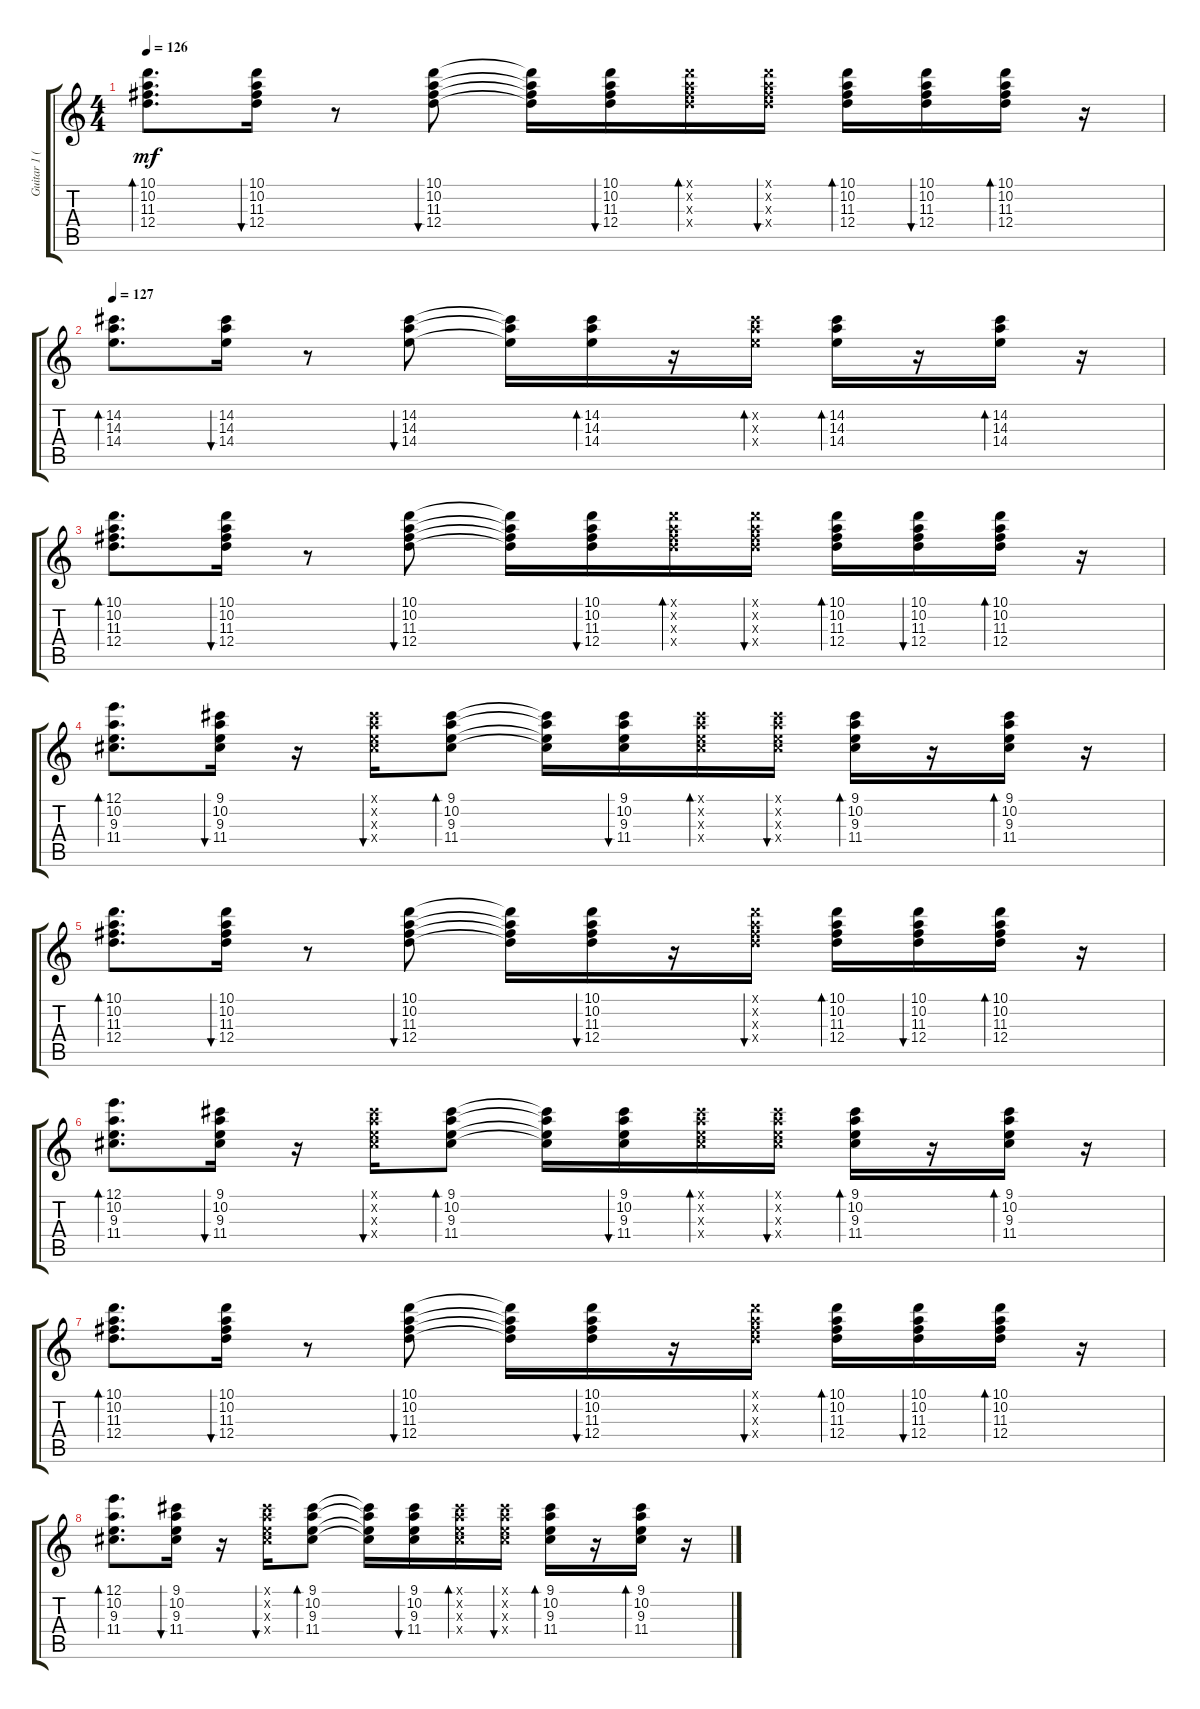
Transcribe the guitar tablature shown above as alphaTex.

\track ("Guitar 1 (Jesse Ed Davis)" "Guitar 1 (") {instrument electricguitarjazz}
\staff {score tabs}
\tuning (E4 B3 G3 D3 A2 E2) {hide}
\ts (4 4)
\tempo 126
\clef g2
\ks c
(10.1 10.2 11.3 12.4).8{d bd 60 dy mf} (10.1 10.2 11.3 12.4).16{bu 60} r.8 (10.1 10.2 11.3 12.4).8{bu 60} (10.1{t} 10.2{t} 11.3{t} 12.4{t}).16 (10.1 10.2 11.3 12.4).16{bu 60} (10.1{x} 10.2{x} 11.3{x} 12.4{x}).16{bd 60} (10.1{x} 10.2{x} 11.3{x} 12.4{x}).16{bu 60} (10.1 10.2 11.3 12.4).16{bd 60} (10.1 10.2 11.3 12.4).16{bu 60} (10.1 10.2 11.3 12.4).16{bd 60} r.16 |
\tempo 127
(14.2 14.3 14.4).8{d bd 60} (14.2 14.3 14.4).16{bu 60} r.8 (14.2 14.3 14.4).8{bu 60} (14.2{t} 14.3{t} 14.4{t}).16 (14.2 14.3 14.4).16{bd 60} r.16 (14.2{x} 14.3{x} 14.4{x}).16{bd 60} (14.2 14.3 14.4).16{bd 60} r.16 (14.2 14.3 14.4).16{bd 60} r.16 |
(10.1 10.2 11.3 12.4).8{d bd 60} (10.1 10.2 11.3 12.4).16{bu 60} r.8 (10.1 10.2 11.3 12.4).8{bu 60} (10.1{t} 10.2{t} 11.3{t} 12.4{t}).16 (10.1 10.2 11.3 12.4).16{bu 60} (10.1{x} 10.2{x} 11.3{x} 12.4{x}).16{bd 60} (10.1{x} 10.2{x} 11.3{x} 12.4{x}).16{bu 60} (10.1 10.2 11.3 12.4).16{bd 60} (10.1 10.2 11.3 12.4).16{bu 60} (10.1 10.2 11.3 12.4).16{bd 60} r.16 |
(12.1 10.2 9.3 11.4).8{d bd 60} (9.1 10.2 9.3 11.4).16{bu 60} r.16 (9.1{x} 10.2{x} 9.3{x} 11.4{x}).16{bu 60} (9.1 10.2 9.3 11.4).8{bd 60} (9.1{t} 10.2{t} 9.3{t} 11.4{t}).16 (9.1 10.2 9.3 11.4).16{bu 60} (9.1{x} 10.2{x} 9.3{x} 11.4{x}).16{bd 60} (9.1{x} 10.2{x} 9.3{x} 11.4{x}).16{bu 60} (9.1 10.2 9.3 11.4).16{bd 60} r.16 (9.1 10.2 9.3 11.4).16{bd 60} r.16 |
(10.1 10.2 11.3 12.4).8{d bd 60} (10.1 10.2 11.3 12.4).16{bu 60} r.8 (10.1 10.2 11.3 12.4).8{bu 60} (10.1{t} 10.2{t} 11.3{t} 12.4{t}).16 (10.1 10.2 11.3 12.4).16{bu 60} r.16 (10.1{x} 10.2{x} 11.3{x} 12.4{x}).16{bu 60} (10.1 10.2 11.3 12.4).16{bd 60} (10.1 10.2 11.3 12.4).16{bu 60} (10.1 10.2 11.3 12.4).16{bd 60} r.16 |
(12.1 10.2 9.3 11.4).8{d bd 60} (9.1 10.2 9.3 11.4).16{bu 60} r.16 (9.1{x} 10.2{x} 9.3{x} 11.4{x}).16{bu 60} (9.1 10.2 9.3 11.4).8{bd 60} (9.1{t} 10.2{t} 9.3{t} 11.4{t}).16 (9.1 10.2 9.3 11.4).16{bu 60} (9.1{x} 10.2{x} 9.3{x} 11.4{x}).16{bd 60} (9.1{x} 10.2{x} 9.3{x} 11.4{x}).16{bu 60} (9.1 10.2 9.3 11.4).16{bd 60} r.16 (9.1 10.2 9.3 11.4).16{bd 60} r.16 |
(10.1 10.2 11.3 12.4).8{d bd 60} (10.1 10.2 11.3 12.4).16{bu 60} r.8 (10.1 10.2 11.3 12.4).8{bu 60} (10.1{t} 10.2{t} 11.3{t} 12.4{t}).16 (10.1 10.2 11.3 12.4).16{bu 60} r.16 (10.1{x} 10.2{x} 11.3{x} 12.4{x}).16{bu 60} (10.1 10.2 11.3 12.4).16{bd 60} (10.1 10.2 11.3 12.4).16{bu 60} (10.1 10.2 11.3 12.4).16{bd 60} r.16 |
(12.1 10.2 9.3 11.4).8{d bd 60} (9.1 10.2 9.3 11.4).16{bu 60} r.16 (9.1{x} 10.2{x} 9.3{x} 11.4{x}).16{bu 60} (9.1 10.2 9.3 11.4).8{bd 60} (9.1{t} 10.2{t} 9.3{t} 11.4{t}).16 (9.1 10.2 9.3 11.4).16{bu 60} (9.1{x} 10.2{x} 9.3{x} 11.4{x}).16{bd 60} (9.1{x} 10.2{x} 9.3{x} 11.4{x}).16{bu 60} (9.1 10.2 9.3 11.4).16{bd 60} r.16 (9.1 10.2 9.3 11.4).16{bd 60} r.16
